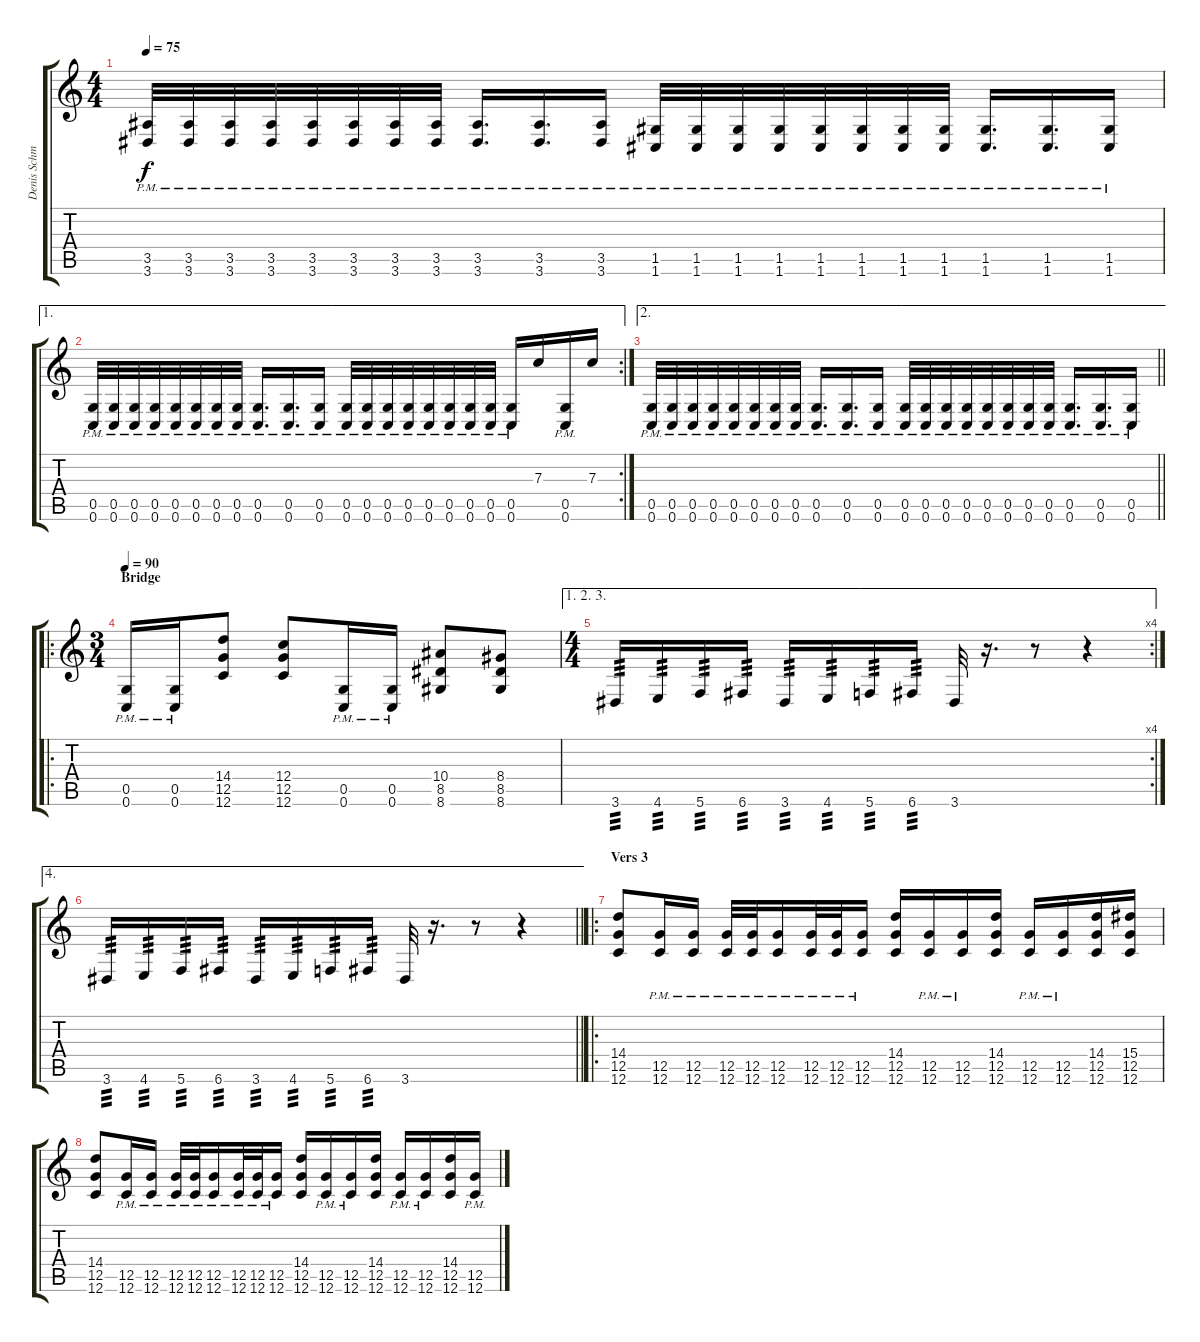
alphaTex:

\track ("Denis Schmidt - Guitar" "Denis Schm") {instrument distortionguitar}
\staff {score tabs}
\tuning (D4 A3 F3 C3 G2 C2) {hide}
\ts (4 4)
\tempo 75
\clef g2
\ks c
(3.5{pm} 3.6{pm}).32{dy f} (3.5{pm} 3.6{pm}).32 (3.5{pm} 3.6{pm}).32 (3.5{pm} 3.6{pm}).32 (3.5{pm} 3.6{pm}).32 (3.5{pm} 3.6{pm}).32 (3.5{pm} 3.6{pm}).32 (3.5{pm} 3.6{pm}).32 (3.5{pm} 3.6{pm}).16{d} (3.5{pm} 3.6{pm}).16{d} (3.5{pm} 3.6{pm}).16 (1.5{pm} 1.6{pm}).32 (1.5{pm} 1.6{pm}).32 (1.5{pm} 1.6{pm}).32 (1.5{pm} 1.6{pm}).32 (1.5{pm} 1.6{pm}).32 (1.5{pm} 1.6{pm}).32 (1.5{pm} 1.6{pm}).32 (1.5{pm} 1.6{pm}).32 (1.5{pm} 1.6{pm}).16{d} (1.5{pm} 1.6{pm}).16{d} (1.5{pm} 1.6{pm}).16 |
\ae 1
\rc 2
(0.5{pm} 0.6{pm}).32 (0.5{pm} 0.6{pm}).32 (0.5{pm} 0.6{pm}).32 (0.5{pm} 0.6{pm}).32 (0.5{pm} 0.6{pm}).32 (0.5{pm} 0.6{pm}).32 (0.5{pm} 0.6{pm}).32 (0.5{pm} 0.6{pm}).32 (0.5{pm} 0.6{pm}).16{d} (0.5{pm} 0.6{pm}).16{d} (0.5{pm} 0.6{pm}).16 (0.5{pm} 0.6{pm}).32 (0.5{pm} 0.6{pm}).32 (0.5{pm} 0.6{pm}).32 (0.5{pm} 0.6{pm}).32 (0.5{pm} 0.6{pm}).32 (0.5{pm} 0.6{pm}).32 (0.5{pm} 0.6{pm}).32 (0.5{pm} 0.6{pm}).32 (0.5{pm} 0.6{pm}).16 7.3.16 (0.5{pm} 0.6{pm}).16 7.3.16 |
\ae 2
\barLineRight lightlight
(0.5{pm} 0.6{pm}).32 (0.5{pm} 0.6{pm}).32 (0.5{pm} 0.6{pm}).32 (0.5{pm} 0.6{pm}).32 (0.5{pm} 0.6{pm}).32 (0.5{pm} 0.6{pm}).32 (0.5{pm} 0.6{pm}).32 (0.5{pm} 0.6{pm}).32 (0.5{pm} 0.6{pm}).16{d} (0.5{pm} 0.6{pm}).16{d} (0.5{pm} 0.6{pm}).16 (0.5{pm} 0.6{pm}).32 (0.5{pm} 0.6{pm}).32 (0.5{pm} 0.6{pm}).32 (0.5{pm} 0.6{pm}).32 (0.5{pm} 0.6{pm}).32 (0.5{pm} 0.6{pm}).32 (0.5{pm} 0.6{pm}).32 (0.5{pm} 0.6{pm}).32 (0.5{pm} 0.6{pm}).16{d} (0.5{pm} 0.6{pm}).16{d} (0.5{pm} 0.6{pm}).16 |
\ro
\ts (3 4)
\section ("" "Bridge")
\tempo 90
(0.5{pm} 0.6{pm}).16 (0.5{pm} 0.6{pm}).16 (14.4 12.5 12.6).8 (12.4 12.5 12.6).8 (0.5{pm} 0.6).16 (0.5{pm} 0.6{pm}).16 (10.4 8.5 8.6).8 (8.4 8.5 8.6).8 |
\ae (1 2 3)
\rc 4
\ts (4 4)
3.6.16{tp 3} 4.6.16{tp 3} 5.6.16{tp 3} 6.6.16{tp 3} 3.6.16{tp 3} 4.6.16{tp 3} 5.6.16{tp 3} 6.6.16{tp 3} 3.6.32 r.16{d} r.8 r.4 |
\ae 4
\barLineRight lightlight
3.6.16{tp 3} 4.6.16{tp 3} 5.6.16{tp 3} 6.6.16{tp 3} 3.6.16{tp 3} 4.6.16{tp 3} 5.6.16{tp 3} 6.6.16{tp 3} 3.6.32 r.16{d} r.8 r.4 |
\ro
\section ("" "Vers 3")
(14.4 12.5 12.6).8 (12.5{pm} 12.6{pm}).16 (12.5{pm} 12.6{pm}).16 (12.5{pm} 12.6{pm}).32 (12.5{pm} 12.6{pm}).32 (12.5{pm} 12.6{pm}).16 (12.5{pm} 12.6{pm}).32 (12.5{pm} 12.6{pm}).32 (12.5{pm} 12.6{pm}).16 (14.4 12.5 12.6).16 (12.5{pm} 12.6{pm}).16 (12.5{pm} 12.6{pm}).16 (14.4 12.5 12.6).16 (12.5{pm} 12.6{pm}).16 (12.5{pm} 12.6{pm}).16 (14.4 12.5 12.6).16 (15.4 12.5 12.6).16 |
(14.4 12.5 12.6).8 (12.5{pm} 12.6{pm}).16 (12.5{pm} 12.6{pm}).16 (12.5{pm} 12.6{pm}).32 (12.5{pm} 12.6{pm}).32 (12.5{pm} 12.6{pm}).16 (12.5{pm} 12.6{pm}).32 (12.5{pm} 12.6{pm}).32 (12.5{pm} 12.6{pm}).16 (14.4 12.5 12.6).16 (12.5{pm} 12.6{pm}).16 (12.5{pm} 12.6{pm}).16 (14.4 12.5 12.6).16 (12.5{pm} 12.6{pm}).16 (12.5{pm} 12.6{pm}).16 (14.4 12.5 12.6).16 (12.5{pm} 12.6{pm}).16
